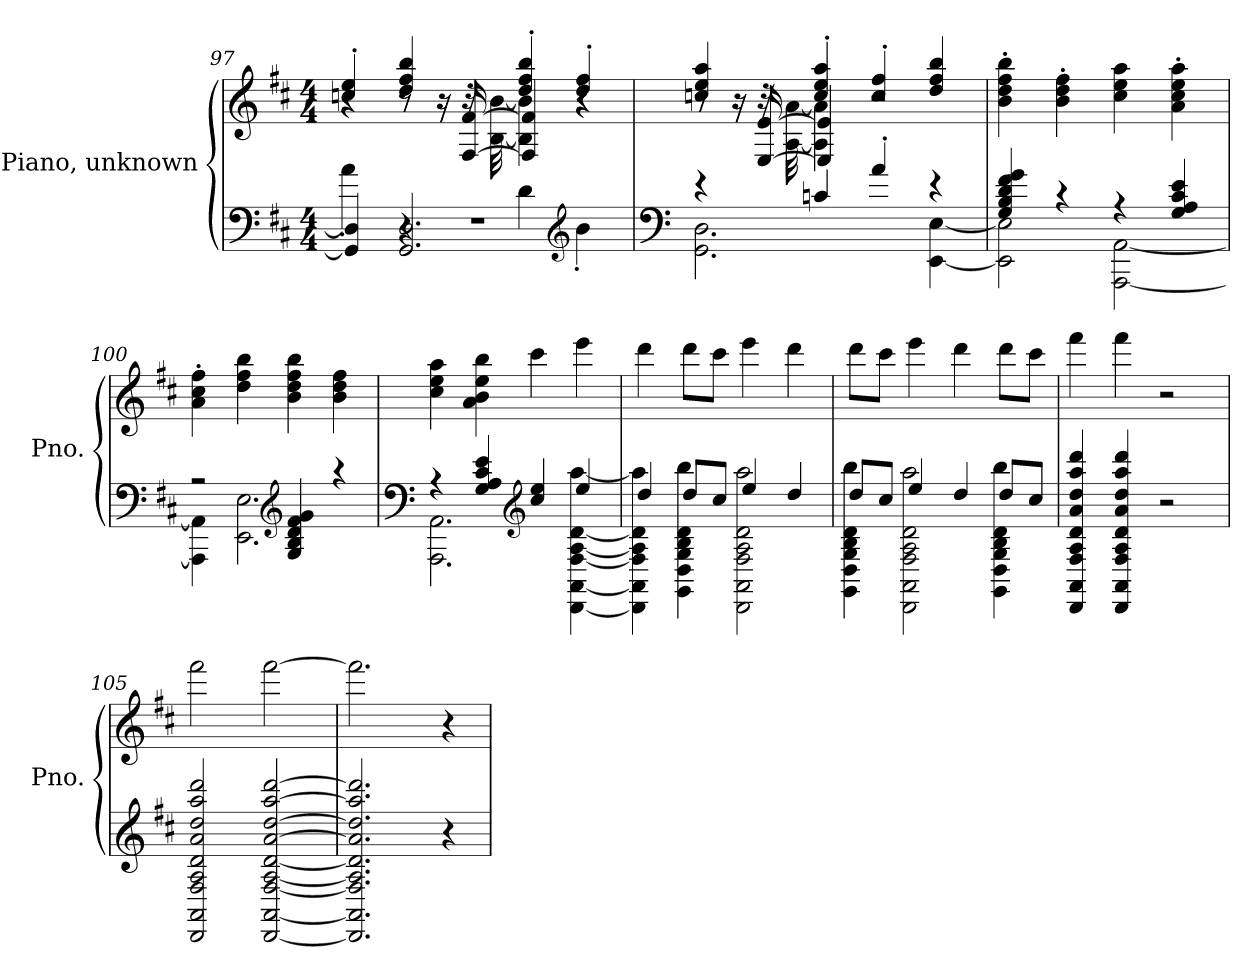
**kern	**kern
*part1	*part1
*staff2	*staff1
*I"Piano, unknown	*
*I'Pno.	*
!!LO:LB:g=z
*clefF4	*clefG2
*k[f#c#]	*k[f#c#]
*M4/4	*M4/4
=97	=97
*^	*^
*	*^	*	*^
1r	4a'\	4GG/] 4D/]	4ccn/' 4ee/'	4r	4r
.	4r	2.GG/ 2.D/	4dd/ 4ff#/ 4bb/	8r	8r
.	.	.	.	16r	16r
.	.	.	.	32r	[16F#/ [16f#/
.	.	.	.	[32B\ [32b\	.
.	4d\	.	4dd/' 4ff#/' 4bb/'	4B\] 4b\]	4F#/] 4f#/]
*clefG2	*	*	*	*	*
.	4b'\	.	4dd/' 4ff#/'	4r	4r
*v	*v	*v	*	*	*
=98	=98	=98	=98
*clefF4	*	*	*
*^	*	*	*
4r	2.GG\ 2.D\	4ccn/ 4ee/ 4aa/	8r	8r
.	.	.	16r	16r
.	.	.	32r	[16E/ [16e/
.	.	.	[32A\ [32a\	.
4cn/	.	4cc/' 4ee/' 4aa/'	4A\] 4a\]	4E/] 4e/]
4a'/	.	4cc/' 4ff#/'	2r	2r
4r	[4EE\ [4E\	4dd/ 4ff#/ 4bb/	.	.
*	*	*v	*v	*v
=99	=99	=99
4G/ 4B/ 4d/ 4f#/ 4g/	2EE\] 2E\]	4b\' 4dd\' 4ff#\' 4bb\'
4r	.	4b\' 4dd\' 4ff#\'
4r	[2AAA\ [2AA\	4cc#\ 4ee\ 4aa\
4G/ 4A/ 4c#/ 4e/	.	4a\' 4cc#\' 4ee\' 4aa\'
=100	=100	=100
2r	4AAA\] 4AA\]	4a\' 4cc#\' 4ff#\'
.	2.EE\ 2.E\	4dd\ 4ff#\ 4bb\
*clefG2	*	*
4G/ 4B/ 4d/ 4f#/ 4g/	.	4b\ 4dd\ 4ff#\ 4bb\
4r	.	4b\ 4dd\ 4ff#\
!!LO:LB:g=z
=101	=101	=101
*clefF4	*	*
4r	2.AAA\ 2.AA\	4cc#\ 4ee\ 4aa\
4G/ 4A/ 4c#/ 4e/	.	4a\ 4b\ 4ee\ 4bb\
*clefG2	*	*
4cc#/ 4ee/	.	4ccc#\
4ee/	[4DD\ [4AA\ [4F#\ [4A\ [4d\ [4aa\	4eee\
=102	=102	=102
4dd/	4DD\] 4AA\] 4F#\] 4A\] 4d\] 4aa\]	4ddd\
8dd/L	4GG\ 4D\ 4G\ 4B\ 4d\ 4bb\	8ddd\L
8cc#/J	.	8ccc#\J
4ee/	2DD\ 2AA\ 2F#\ 2A\ 2d\ 2aa\	4eee\
4dd/	.	4ddd\
=103	=103	=103
8dd/L	4GG\ 4D\ 4G\ 4B\ 4d\ 4bb\	8ddd\L
8cc#/J	.	8ccc#\J
4ee/	2DD\ 2AA\ 2F#\ 2A\ 2d\ 2aa\	4eee\
4dd/	.	4ddd\
8dd/L	4GG\ 4D\ 4G\ 4B\ 4d\ 4bb\	8ddd\L
8cc#/J	.	8ccc#\J
*v	*v	*
=104	=104
4DD/ 4AA/ 4F#/ 4A/ 4d/ 4a/ 4dd/ 4aa/ 4ddd/	4fff#\
4DD/ 4AA/ 4F#/ 4A/ 4d/ 4a/ 4dd/ 4aa/ 4ddd/	4fff#\
2r	2r
=105	=105
2DD/ 2AA/ 2F#/ 2A/ 2d/ 2a/ 2dd/ 2aa/ 2ddd/	2fff#\
[2DD/ [2AA/ [2F#/ [2A/ [2d/ [2a/ [2dd/ [2aa/ [2ddd/	[2fff#\
=106	=106
2.DD/] 2.AA/] 2.F#/] 2.A/] 2.d/] 2.a/] 2.dd/] 2.aa/] 2.ddd/]	2.fff#\]
4r	4r
=	=
*-	*-
